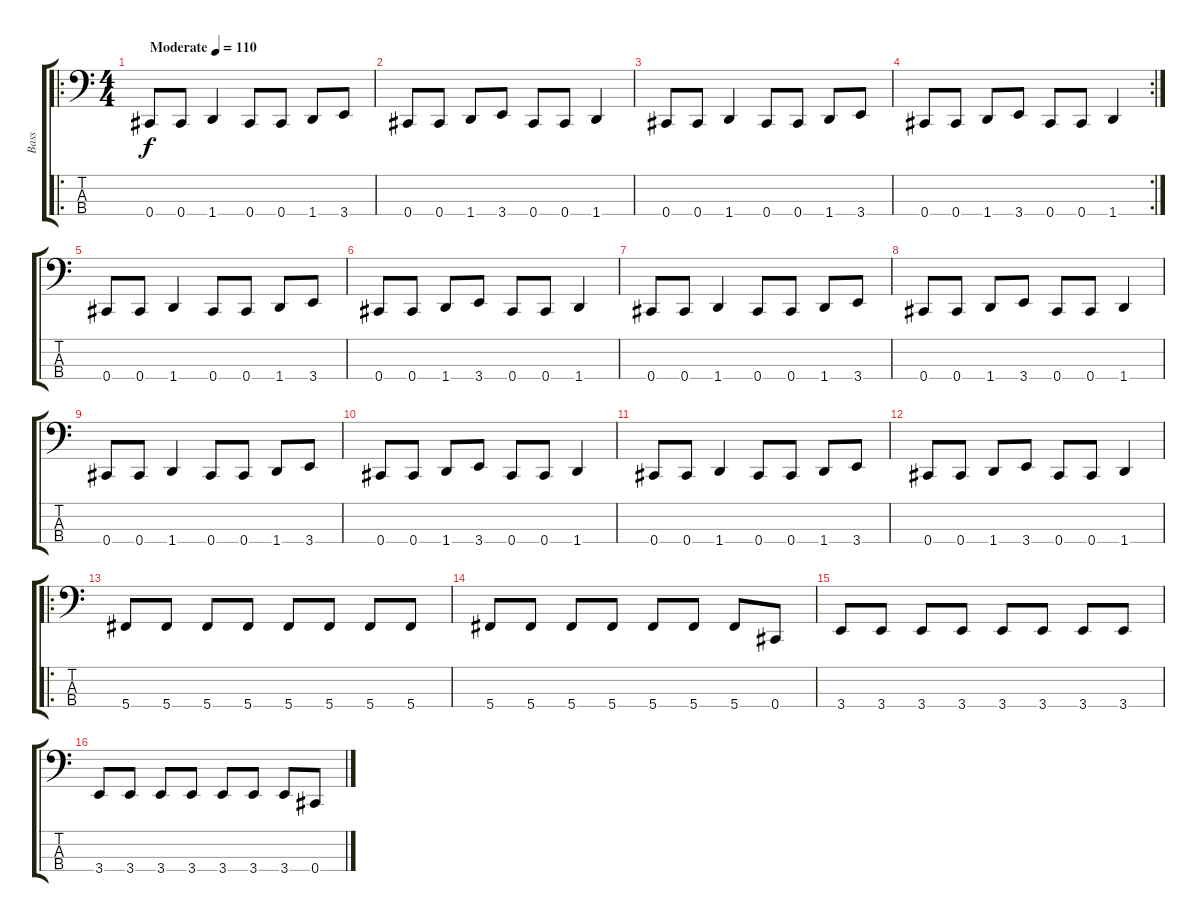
\track ("Bass" "Bass") {instrument electricbasspick}
\staff {score tabs}
\tuning (Gb2 Db2 Ab1 Db1) {hide}
\ro
\ts (4 4)
\tempo (110 "Moderate")
\clef f4
\ks c
0.4.8{dy f instrument electricbasspick} 0.4.8 1.4.4 0.4.8 0.4.8 1.4.8 3.4.8 |
0.4.8 0.4.8 1.4.8 3.4.8 0.4.8 0.4.8 1.4.4 |
0.4.8 0.4.8 1.4.4 0.4.8 0.4.8 1.4.8 3.4.8 |
\rc 2
0.4.8 0.4.8 1.4.8 3.4.8 0.4.8 0.4.8 1.4.4 |
0.4.8 0.4.8 1.4.4 0.4.8 0.4.8 1.4.8 3.4.8 |
0.4.8 0.4.8 1.4.8 3.4.8 0.4.8 0.4.8 1.4.4 |
0.4.8 0.4.8 1.4.4 0.4.8 0.4.8 1.4.8 3.4.8 |
0.4.8 0.4.8 1.4.8 3.4.8 0.4.8 0.4.8 1.4.4 |
0.4.8 0.4.8 1.4.4 0.4.8 0.4.8 1.4.8 3.4.8 |
0.4.8 0.4.8 1.4.8 3.4.8 0.4.8 0.4.8 1.4.4 |
0.4.8 0.4.8 1.4.4 0.4.8 0.4.8 1.4.8 3.4.8 |
0.4.8 0.4.8 1.4.8 3.4.8 0.4.8 0.4.8 1.4.4 |
\ro
5.4.8 5.4.8 5.4.8 5.4.8 5.4.8 5.4.8 5.4.8 5.4.8 |
5.4.8 5.4.8 5.4.8 5.4.8 5.4.8 5.4.8 5.4.8 0.4.8 |
3.4.8 3.4.8 3.4.8 3.4.8 3.4.8 3.4.8 3.4.8 3.4.8 |
3.4.8 3.4.8 3.4.8 3.4.8 3.4.8 3.4.8 3.4.8 0.4.8
